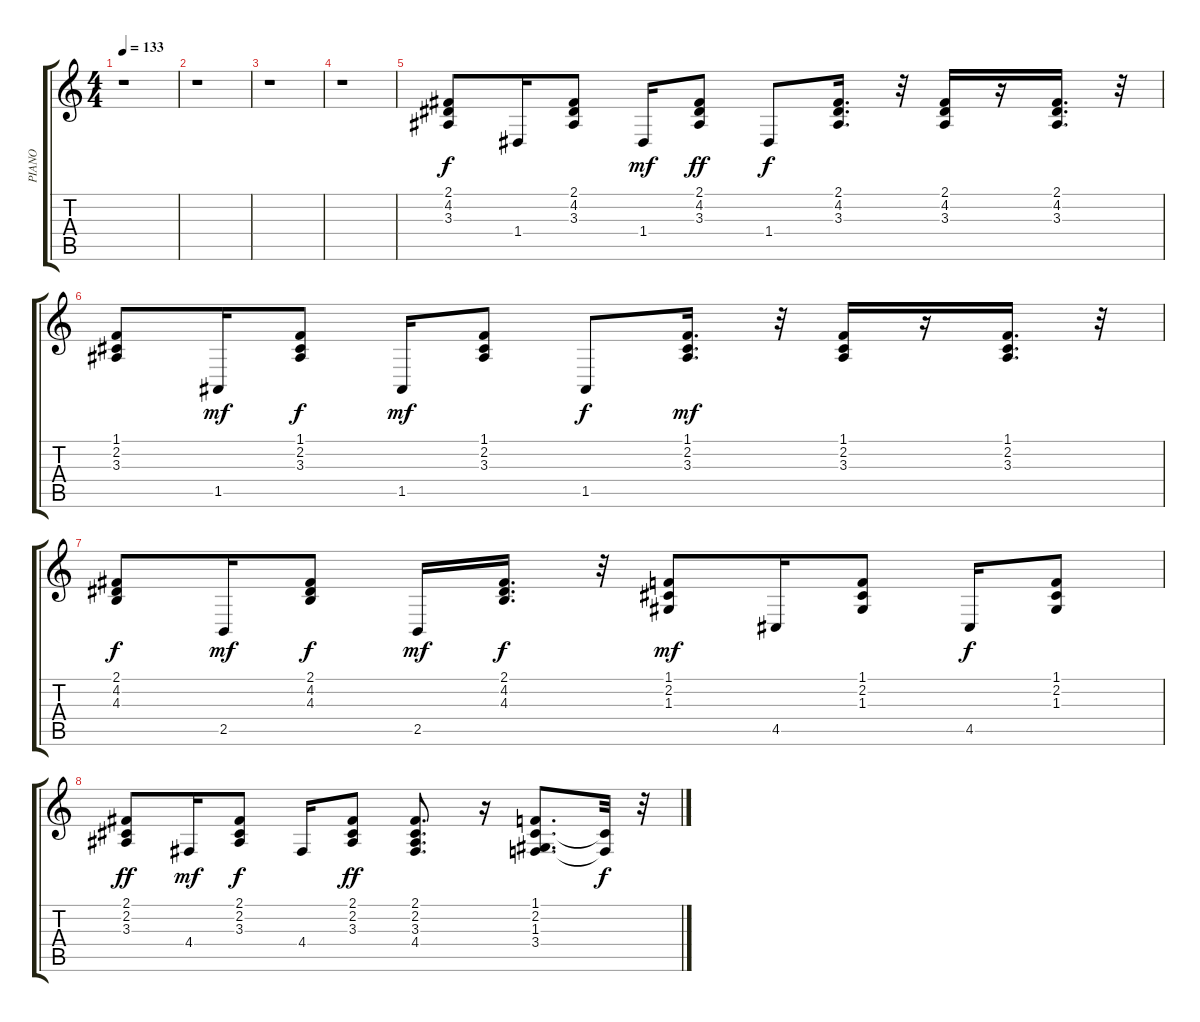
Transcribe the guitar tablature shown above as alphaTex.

\track ("PIANO                               " "PIANO     ") {instrument electricgrandpiano}
\staff {score tabs}
\tuning (E4 B3 G3 D3 A2 E2) {hide}
\ts (4 4)
\tempo 133
\clef g2
\ks c
r.1{dy ff} |
r.1 |
r.1 |
r.1 |
(2.1 4.2 3.3).8{dy f} 1.4.16 (2.1 4.2 3.3).8 1.4.16{dy mf} (2.1 4.2 3.3).8{dy ff} 1.4.8{dy f} (2.1 4.2 3.3).16{d} r.32 (2.1 4.2 3.3).16 r.16 (2.1 4.2 3.3).16{d} r.32 |
(1.1 2.2 3.3).8 1.5.16{dy mf} (1.1 2.2 3.3).8{dy f} 1.5.16{dy mf} (1.1 2.2 3.3).8 1.5.8{dy f} (1.1 2.2 3.3).16{d dy mf} r.32 (1.1 2.2 3.3).16 r.16 (1.1 2.2 3.3).16{d} r.32 |
(2.1 4.2 4.3).8{dy f} 2.5.16{dy mf} (2.1 4.2 4.3).8{dy f} 2.5.16{dy mf} (2.1 4.2 4.3).16{d dy f} r.32 (1.1 2.2 1.3).8{dy mf} 4.5.16 (1.1 2.2 1.3).8 4.5.16{dy f} (1.1 2.2 1.3).8 |
(2.1 2.2 3.3).8{dy ff} 4.4.16{dy mf} (2.1 2.2 3.3).8{dy f} 4.4.16 (2.1 2.2 3.3).8{dy ff} (2.1 2.2 3.3 4.4).8{d} r.16 (1.1 2.2 1.3 3.4).8{d} (2.2{t} 3.4{t}).32{dy f} r.32
